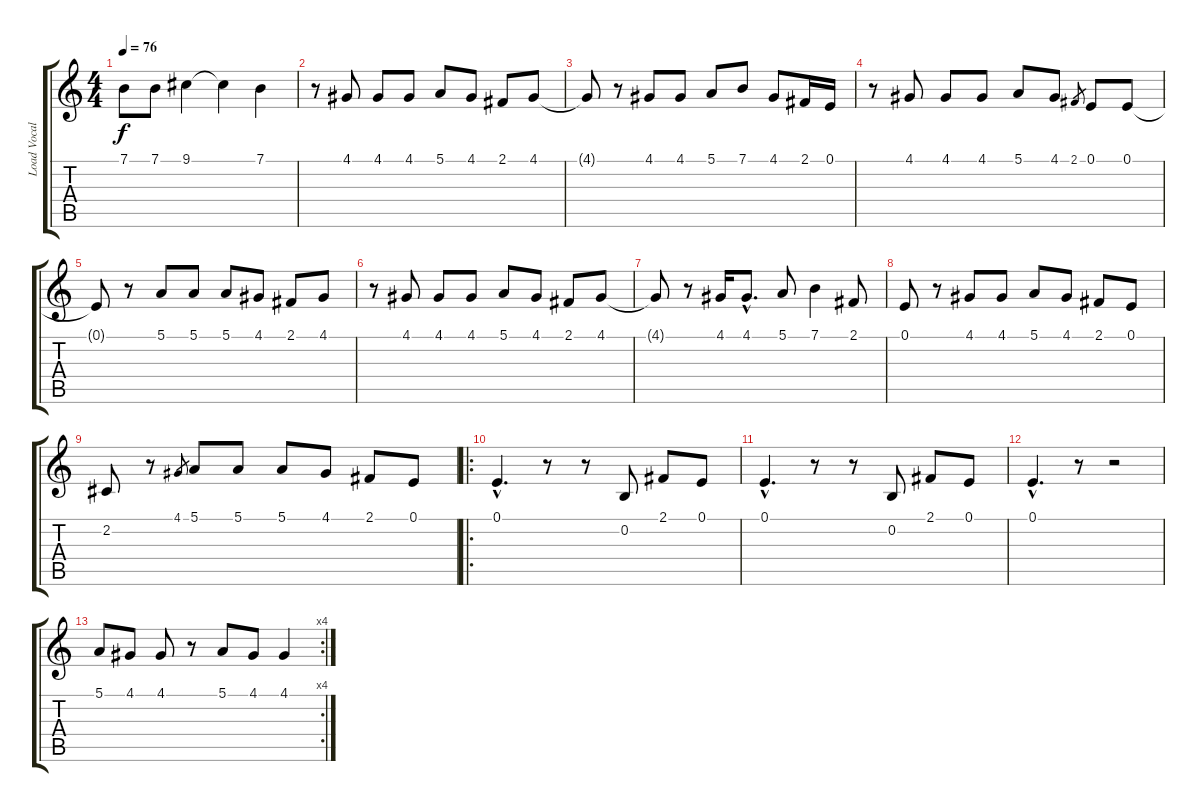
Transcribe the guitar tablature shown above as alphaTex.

\track ("Load Vocals" "Load Vocal") {instrument bassoon}
\staff {score tabs}
\tuning (E4 B3 G3 D3 A2 E2) {hide}
\ts (4 4)
\tempo 76
\clef g2
\ks c
7.1.8{dy f} 7.1.8 9.1.4 9.1{t}.4 7.1.4 |
r.8 4.1.8 4.1.8 4.1.8 5.1.8 4.1.8 2.1.8 4.1.8 |
4.1{t}.8 r.8 4.1.8 4.1.8 5.1.8 7.1.8 4.1.8 2.1.16 0.1.16 |
r.8 4.1.8 4.1.8 4.1.8 5.1.8 4.1.8 2.1.8{gr} 0.1.8 0.1.8 |
0.1{t}.8 r.8 5.1.8 5.1.8 5.1.8 4.1.8 2.1.8 4.1.8 |
r.8 4.1.8 4.1.8 4.1.8 5.1.8 4.1.8 2.1.8 4.1.8 |
4.1{t}.8 r.8 4.1.16 4.1{hac}.8{d} 5.1.8 7.1.4 2.1.8 |
0.1.8 r.8 4.1.8 4.1.8 5.1.8 4.1.8 2.1.8 0.1.8 |
2.2.8 r.8 4.1.8{gr} 5.1.8 5.1.8 5.1.8 4.1.8 2.1.8 0.1.8 |
\ro
0.1{hac}.4{d} r.8 r.8 0.2.8 2.1.8 0.1.8 |
0.1{hac}.4{d} r.8 r.8 0.2.8 2.1.8 0.1.8 |
0.1{hac}.4{d} r.8 r.2 |
\rc 4
5.1.8 4.1.8 4.1.8 r.8 5.1.8 4.1.8 4.1.4
